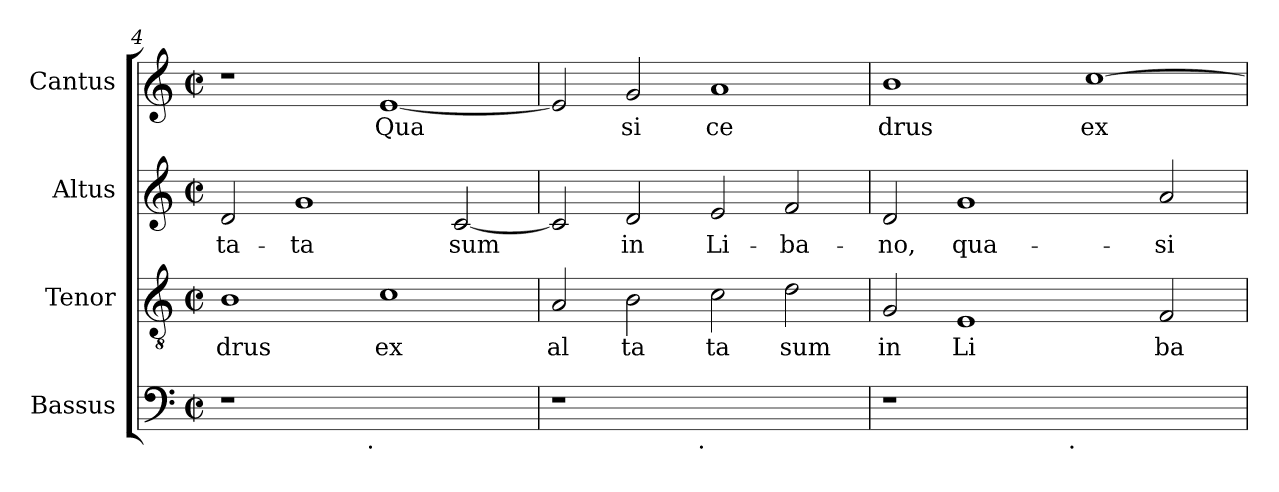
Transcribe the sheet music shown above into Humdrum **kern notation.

**kern	**kern	**text	**kern	**text	**kern	**text
*part4	*part3	*part3	*part2	*part2	*part1	*part1
*staff4	*staff3	*staff3	*staff2	*staff2	*staff1	*staff1
*I"Bassus	*I"Tenor	*	*I"Altus	*	*I"Cantus	*
*clefF4	*clefGv2	*	*clefG2	*	*clefG2	*
*k[]	*k[]	*	*k[]	*	*k[]	*
*C:	*C:	*	*C:	*	*C:	*
*M2/2	*M2/2	*	*M2/2	*	*M2/2	*
*met(c|)	*met(c|)	*	*met(c|)	*	*met(c|)	*
=4	=4	=4	=4	=4	=4	=4
!	!	!LO:LY:b	!	!LO:LY:b:cj	!	!
*^	*	*	*	*	*	*
1r	2ryy	1B	drus	2d/	-ta-	1r	.
!	!	!	!	!	!LO:LY:b:cj	!	!
.	4...ryy	.	.	1g	-ta	.	.
!	!LO:TX:b:t=.	!	!	!	!	!	!
.	1ryy	.	.	.	.	.	.
!	!	!	!LO:LY:b	!	!	!	!LO:LY:b
1ryy	.	1c	ex	.	.	[<1e	Qua
!	!	!	!	!	!LO:LY:b:cj	!	!
.	.	.	.	[<2c/	sum	.	.
.	32ryy	.	.	.	.	.	.
=5	=5	=5	=5	=5	=5	=5	=5
!	!	!	!LO:LY:b	!	!LO:LY:b:cj	!	!LO:LY:b
1r	2ryy	2A/	al	2c/]	.	2e/]	.
!	!	!	!LO:LY:b	!	!LO:LY:b:cj	!	!LO:LY:b
.	4...ryy	2B\	ta	2d/	in	2g/	si
!	!LO:TX:b:t=.	!	!	!	!	!	!
.	1ryy	.	.	.	.	.	.
!	!	!	!LO:LY:b	!	!LO:LY:b:cj	!	!LO:LY:b
1ryy	.	2c\	ta	2e/	Li-	1a	ce
!	!	!	!LO:LY:b	!	!LO:LY:b:cj	!	!
.	.	2d\	sum	2f/	-ba-	.	.
.	32ryy	.	.	.	.	.	.
=6	=6	=6	=6	=6	=6	=6	=6
!	!	!	!LO:LY:b	!	!LO:LY:b:cj	!	!LO:LY:b
1r	2ryy	2G/	in	2d/	-no,	1b	drus
!	!	!	!LO:LY:b	!	!LO:LY:b:cj	!	!
.	4ryy	1E	Li	1g	qua-	.	.
.	8ryy	.	.	.	.	.	.
.	16ryy	.	.	.	.	.	.
.	64ryy	.	.	.	.	.	.
!	!LO:TX:b:t=.	!	!	!	!	!	!
.	1ryy	.	.	.	.	.	.
!	!	!	!	!	!	!	!LO:LY:b
1ryy	.	.	.	.	.	[<1cc	ex
!	!	!	!LO:LY:b	!	!LO:LY:b:cj	!	!
.	.	2F/	ba	2a/	-si	.	.
.	32.ryy	.	.	.	.	.	.
*v	*v	*	*	*	*	*	*
=	=	=	=	=	=	=
*-	*-	*-	*-	*-	*-	*-
